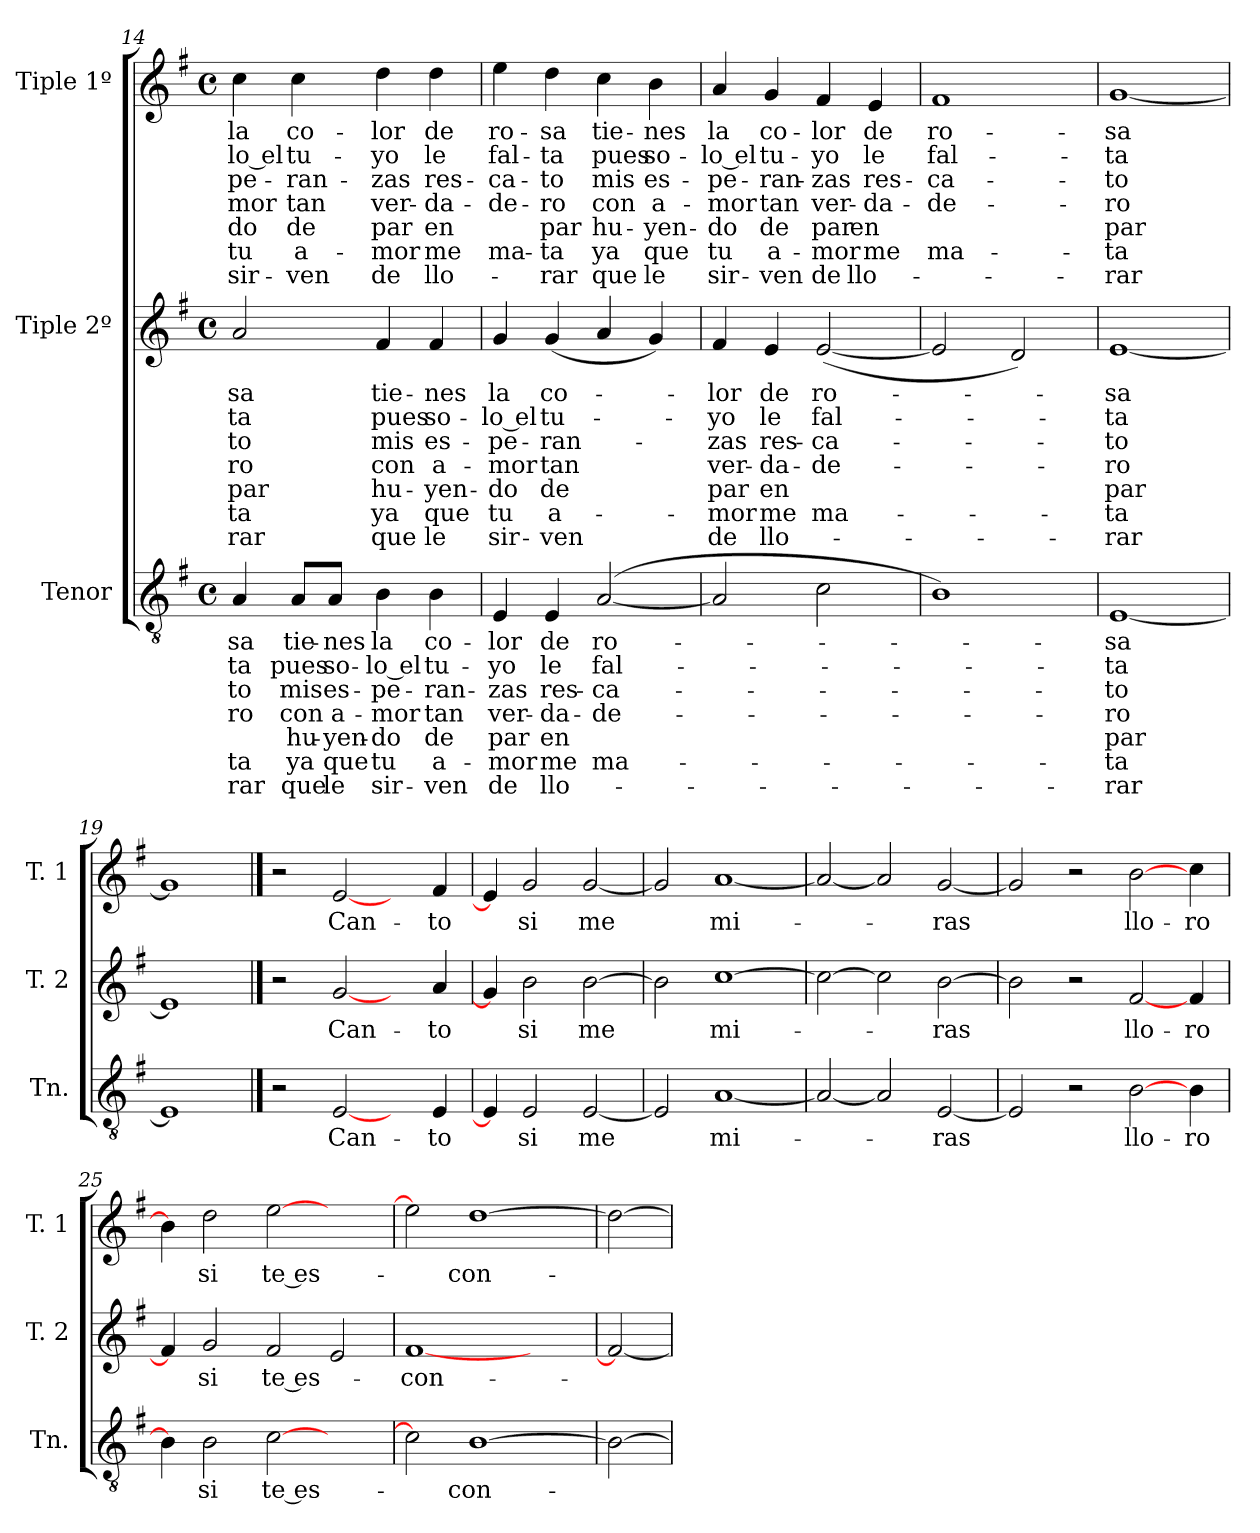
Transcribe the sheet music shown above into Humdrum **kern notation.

**kern	**text	**text	**text	**text	**text	**text	**text	**kern	**text	**text	**text	**text	**text	**text	**text	**kern	**text	**text	**text	**text	**text	**text	**text
*part3	*part3	*part3	*part3	*part3	*part3	*part3	*part3	*part2	*part2	*part2	*part2	*part2	*part2	*part2	*part2	*part1	*part1	*part1	*part1	*part1	*part1	*part1	*part1
*staff3	*staff3	*staff3	*staff3	*staff3	*staff3	*staff3	*staff3	*staff2	*staff2	*staff2	*staff2	*staff2	*staff2	*staff2	*staff2	*staff1	*staff1	*staff1	*staff1	*staff1	*staff1	*staff1	*staff1
*I"Tenor	*	*	*	*	*	*	*	*I"Tiple 2º	*	*	*	*	*	*	*	*I"Tiple 1º	*	*	*	*	*	*	*
*I'Tn.	*	*	*	*	*	*	*	*I'T. 2	*	*	*	*	*	*	*	*I'T. 1	*	*	*	*	*	*	*
*clefGv2	*	*	*	*	*	*	*	*clefG2	*	*	*	*	*	*	*	*clefG2	*	*	*	*	*	*	*
*k[f#]	*	*	*	*	*	*	*	*k[f#]	*	*	*	*	*	*	*	*k[f#]	*	*	*	*	*	*	*
*M4/4	*	*	*	*	*	*	*	*M4/4	*	*	*	*	*	*	*	*M4/4	*	*	*	*	*	*	*
*met(c)	*	*	*	*	*	*	*	*met(c)	*	*	*	*	*	*	*	*met(c)	*	*	*	*	*	*	*
=14	=14	=14	=14	=14	=14	=14	=14	=14	=14	=14	=14	=14	=14	=14	=14	=14	=14	=14	=14	=14	=14	=14	=14
4A	-sa	-ta	-to	-ro	.	-ta	-rar	2a	-sa	-ta	-to	-ro	par	-ta	-rar	4cc	la	-lo el	-pe-	-mor	-do	tu	sir-
8A/L	tie-	pues	mis	con	hu-	ya	que	.	.	.	.	.	.	.	.	4cc	co-	tu-	-ran-	tan	de	a-	-ven
8A/J	-nes	so-	es-	a-	-yen-	que	le	.	.	.	.	.	.	.	.	.	.	.	.	.	.	.	.
4B	la	-lo el	-pe-	-mor	-do	tu	sir-	4f#	tie-	pues	mis	con	hu-	ya	que	4dd	-lor	-yo	-zas	ver-	par	-mor	de
4B	co-	tu-	-ran-	tan	de	a-	-ven	4f#	-nes	so-	es-	a-	-yen-	que	le	4dd	de	le	res-	-da-	en	me	llo-
=15	=15	=15	=15	=15	=15	=15	=15	=15	=15	=15	=15	=15	=15	=15	=15	=15	=15	=15	=15	=15	=15	=15	=15
4E	-lor	-yo	-zas	ver-	par	-mor	de	4g	la	-lo el	-pe-	-mor	-do	tu	sir-	4ee	ro-	fal-	-ca-	-de-	.	ma-	.
4E	de	le	res-	-da-	en	me	llo-	(4g	co-	tu-	-ran-	tan	de	a-	-ven	4dd	-sa	-ta	-to	-ro	par	-ta	-rar
([2A	ro-	fal-	-ca-	-de-	.	ma-	.	4a	.	.	.	.	.	.	.	4cc	tie-	pues	mis	con	hu-	ya	que
.	.	.	.	.	.	.	.	4g)	.	.	.	.	.	.	.	4b	-nes	so-	es-	a-	-yen-	que	le
=16	=16	=16	=16	=16	=16	=16	=16	=16	=16	=16	=16	=16	=16	=16	=16	=16	=16	=16	=16	=16	=16	=16	=16
2A]	.	.	.	.	.	.	.	4f#	-lor	-yo	-zas	ver-	par	-mor	de	4a	la	-lo el	-pe-	-mor	-do	tu	sir-
.	.	.	.	.	.	.	.	4e	de	le	res-	-da-	en	me	llo-	4g	co-	tu-	-ran-	tan	de	a-	-ven
2c	.	.	.	.	.	.	.	(>[2e	ro-	fal-	-ca-	-de-	.	ma-	.	4f#	-lor	-yo	-zas	ver-	par	-mor	de
.	.	.	.	.	.	.	.	.	.	.	.	.	.	.	.	4e	de	le	res-	-da-	en	me	llo-
=17	=17	=17	=17	=17	=17	=17	=17	=17	=17	=17	=17	=17	=17	=17	=17	=17	=17	=17	=17	=17	=17	=17	=17
1B)	.	.	.	.	.	.	.	2e]	.	.	.	.	.	.	.	1f#	ro-	fal-	-ca-	-de-	.	ma-	.
.	.	.	.	.	.	.	.	2d)	.	.	.	.	.	.	.	.	.	.	.	.	.	.	.
=18	=18	=18	=18	=18	=18	=18	=18	=18	=18	=18	=18	=18	=18	=18	=18	=18	=18	=18	=18	=18	=18	=18	=18
[1E	-sa	-ta	-to	-ro	par	-ta	-rar	[1e	-sa	-ta	-to	-ro	par	-ta	-rar	[1g	-sa	-ta	-to	-ro	par	-ta	-rar
=19	=19	=19	=19	=19	=19	=19	=19	=19	=19	=19	=19	=19	=19	=19	=19	=19	=19	=19	=19	=19	=19	=19	=19
1E]	.	.	.	.	.	.	.	1e]	.	.	.	.	.	.	.	1g]	.	.	.	.	.	.	.
!!LO:LB:g=z
==20	==20	==20	==20	==20	==20	==20	==20	==20	==20	==20	==20	==20	==20	==20	==20	==20	==20	==20	==20	==20	==20	==20	==20
2r	.	.	.	.	.	.	.	2r	.	.	.	.	.	.	.	2r	.	.	.	.	.	.	.
[2E	Can-	.	.	.	.	.	.	[2g	Can-	.	.	.	.	.	.	[2e	Can-	.	.	.	.	.	.
4ryy	.	.	.	.	.	.	.	4ryy	.	.	.	.	.	.	.	4ryy	.	.	.	.	.	.	.
4E	-to	.	.	.	.	.	.	4a	-to	.	.	.	.	.	.	4f#	-to	.	.	.	.	.	.
=21	=21	=21	=21	=21	=21	=21	=21	=21	=21	=21	=21	=21	=21	=21	=21	=21	=21	=21	=21	=21	=21	=21	=21
4E]	.	.	.	.	.	.	.	4g]	.	.	.	.	.	.	.	4e]	.	.	.	.	.	.	.
2E	si	.	.	.	.	.	.	2b	si	.	.	.	.	.	.	2g	si	.	.	.	.	.	.
[2E	me	.	.	.	.	.	.	[2b	me	.	.	.	.	.	.	[2g	me	.	.	.	.	.	.
=22	=22	=22	=22	=22	=22	=22	=22	=22	=22	=22	=22	=22	=22	=22	=22	=22	=22	=22	=22	=22	=22	=22	=22
2E]	.	.	.	.	.	.	.	2b]	.	.	.	.	.	.	.	2g]	.	.	.	.	.	.	.
[1A	mi-	.	.	.	.	.	.	[1cc	mi-	.	.	.	.	.	.	[1a	mi-	.	.	.	.	.	.
=23	=23	=23	=23	=23	=23	=23	=23	=23	=23	=23	=23	=23	=23	=23	=23	=23	=23	=23	=23	=23	=23	=23	=23
2A_	.	.	.	.	.	.	.	2cc_	.	.	.	.	.	.	.	2a_	.	.	.	.	.	.	.
2A]	.	.	.	.	.	.	.	2cc]	.	.	.	.	.	.	.	2a]	.	.	.	.	.	.	.
[2E	-ras	.	.	.	.	.	.	[2b	-ras	.	.	.	.	.	.	[2g	-ras	.	.	.	.	.	.
=24	=24	=24	=24	=24	=24	=24	=24	=24	=24	=24	=24	=24	=24	=24	=24	=24	=24	=24	=24	=24	=24	=24	=24
2E]	.	.	.	.	.	.	.	2b]	.	.	.	.	.	.	.	2g]	.	.	.	.	.	.	.
2r	.	.	.	.	.	.	.	2r	.	.	.	.	.	.	.	2r	.	.	.	.	.	.	.
[2B	llo-	.	.	.	.	.	.	[2f#	llo-	.	.	.	.	.	.	[2b	llo-	.	.	.	.	.	.
4B	-ro	.	.	.	.	.	.	4f#	-ro	.	.	.	.	.	.	4cc	-ro	.	.	.	.	.	.
=25	=25	=25	=25	=25	=25	=25	=25	=25	=25	=25	=25	=25	=25	=25	=25	=25	=25	=25	=25	=25	=25	=25	=25
4B]	.	.	.	.	.	.	.	4f#]	.	.	.	.	.	.	.	4b]	.	.	.	.	.	.	.
2B	si	.	.	.	.	.	.	2g	si	.	.	.	.	.	.	2dd	si	.	.	.	.	.	.
[2c	te es-	.	.	.	.	.	.	2f#	te es-	.	.	.	.	.	.	[2ee	te es-	.	.	.	.	.	.
2ryy	.	.	.	.	.	.	.	2e	.	.	.	.	.	.	.	2ryy	.	.	.	.	.	.	.
=26	=26	=26	=26	=26	=26	=26	=26	=26	=26	=26	=26	=26	=26	=26	=26	=26	=26	=26	=26	=26	=26	=26	=26
2c]	.	.	.	.	.	.	.	[1f#	-con-	.	.	.	.	.	.	2ee]	.	.	.	.	.	.	.
[1B	-con-	.	.	.	.	.	.	.	.	.	.	.	.	.	.	[1dd	-con-	.	.	.	.	.	.
.	.	.	.	.	.	.	.	2ryy	.	.	.	.	.	.	.	.	.	.	.	.	.	.	.
=27	=27	=27	=27	=27	=27	=27	=27	=27	=27	=27	=27	=27	=27	=27	=27	=27	=27	=27	=27	=27	=27	=27	=27
2B_	.	.	.	.	.	.	.	2f#_	.	.	.	.	.	.	.	2dd_	.	.	.	.	.	.	.
=	=	=	=	=	=	=	=	=	=	=	=	=	=	=	=	=	=	=	=	=	=	=	=
*-	*-	*-	*-	*-	*-	*-	*-	*-	*-	*-	*-	*-	*-	*-	*-	*-	*-	*-	*-	*-	*-	*-	*-
